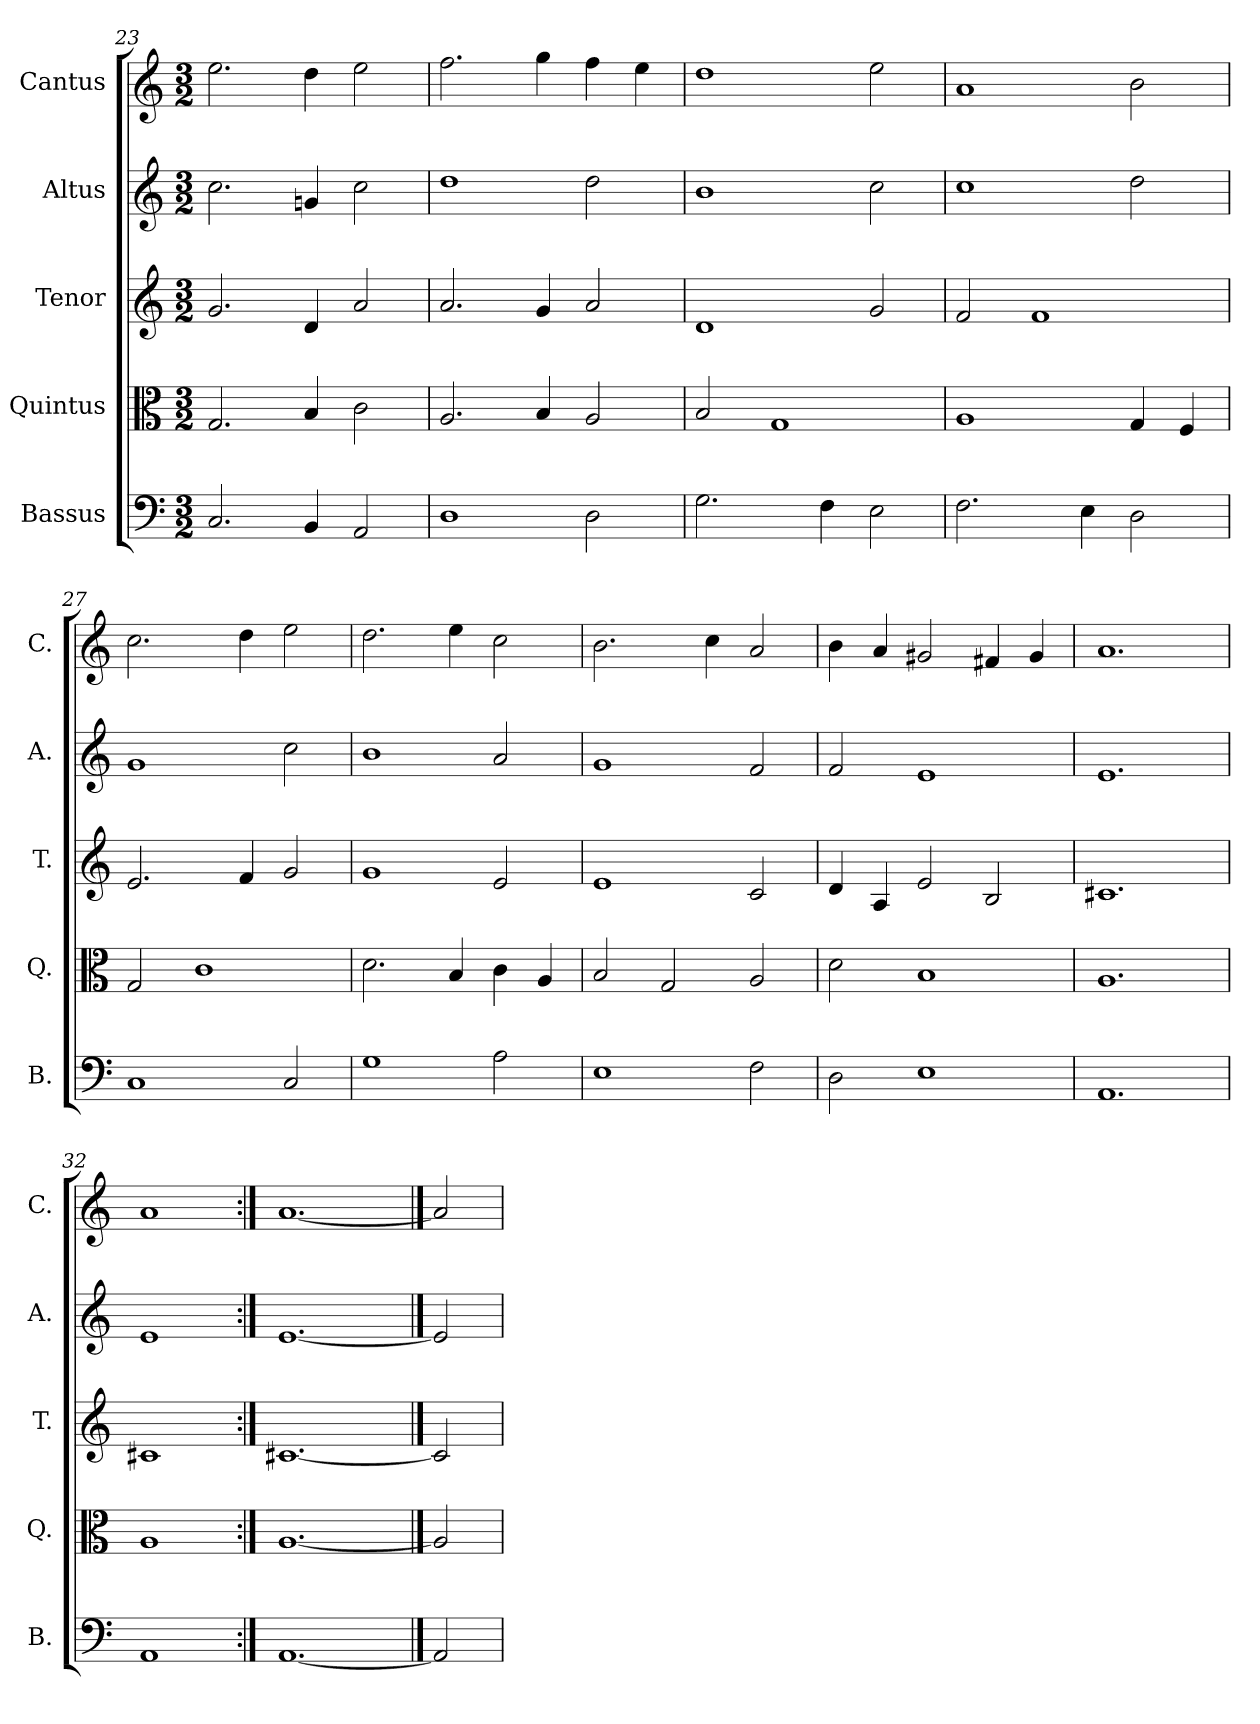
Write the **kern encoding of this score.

**kern	**kern	**kern	**kern	**kern
*part5	*part4	*part3	*part2	*part1
*staff5	*staff4	*staff3	*staff2	*staff1
*I"Bassus	*I"Quintus	*I"Tenor	*I"Altus	*I"Cantus
*I'B.	*I'Q.	*I'T.	*I'A.	*I'C.
*clefF4	*clefC3	*clefG2	*clefG2	*clefG2
*k[]	*k[]	*k[]	*k[]	*k[]
*C:	*C:	*C:	*C:	*C:
*M3/2	*M3/2	*M3/2	*M3/2	*M3/2
=23	=23	=23	=23	=23
2.C/	2.G/	2.g/	2.cc\	2.ee\
4BB/	4B/	4d/	4gn/	4dd\
2AA/	2c\	2a/	2cc\	2ee\
=24	=24	=24	=24	=24
1D\	2.A/	2.a/	1dd\	2.ff\
.	4B/	4g/	.	4gg\
2D\	2A/	2a/	2dd\	4ff\
.	.	.	.	4ee\
=25	=25	=25	=25	=25
2.G\	2B/	1d/	1b\	1dd\
.	1G/	.	.	.
4F\	.	.	.	.
2E\	.	2g/	2cc\	2ee\
=26	=26	=26	=26	=26
2.F\	1A/	2f/	1cc\	1a/
.	.	1f/	.	.
4E\	.	.	.	.
2D\	4G/	.	2dd\	2b\
.	4F/	.	.	.
!!LO:LB:g=z
=27	=27	=27	=27	=27
1C/	2G/	2.e/	1g/	2.cc\
.	1c\	.	.	.
.	.	4f/	.	4dd\
2C/	.	2g/	2cc\	2ee\
=28	=28	=28	=28	=28
1G\	2.d\	1g/	1b\	2.dd\
.	4B/	.	.	4ee\
2A\	4c\	2e/	2a/	2cc\
.	4A/	.	.	.
=29	=29	=29	=29	=29
1E\	2B/	1e/	1g/	2.b\
.	2G/	.	.	.
.	.	.	.	4cc\
2F\	2A/	2c/	2f/	2a/
=30	=30	=30	=30	=30
2D\	2d\	4d/	2f/	4b\
.	.	4A/	.	4a/
1E\	1B/	2e/	1e/	2g#X/
.	.	2B/	.	4f#X/
.	.	.	.	4g#/
=31	=31	=31	=31	=31
1.AA/	1.A/	1.c#X/	1.e/	1.a/
=32	=32	=32	=32	=32
1AA/	1A/	1c#X/	1e/	1a/
=33:|!	=33:|!	=33:|!	=33:|!	=33:|!
[1.AA/	[1.A/	[1.c#X/	[1.e/	[1.a/
==34	==34	==34	==34	==34
2AA/]	2A/]	2c#/]	2e/]	2a/]
=	=	=	=	=
*-	*-	*-	*-	*-
